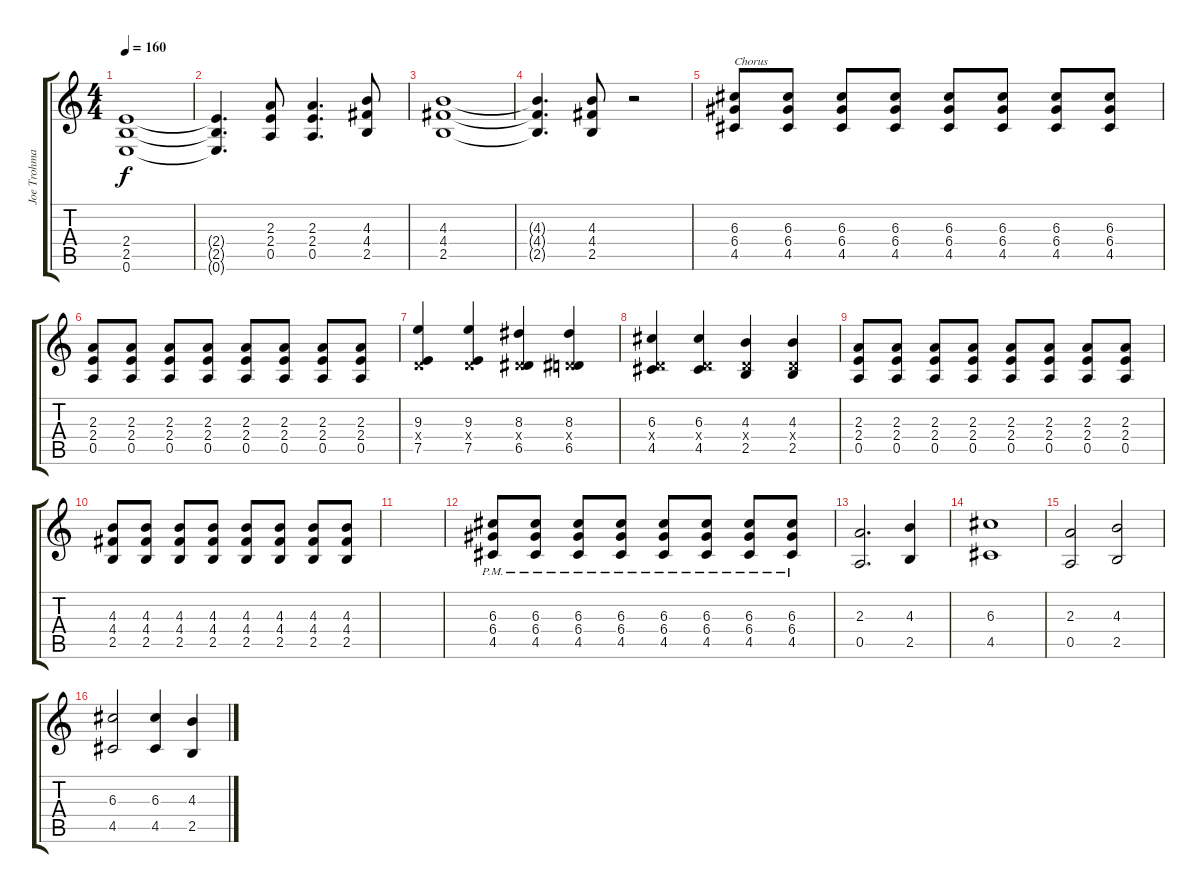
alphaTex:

\track ("Joe Trohman" "Joe Trohma") {instrument overdrivenguitar}
\staff {score tabs}
\tuning (E4 B3 G3 D3 A2 E2) {hide}
\ts (4 4)
\tempo 160
\clef g2
\ks c
(2.4 2.5 0.6).1{dy f} |
(2.4{t} 2.5{t} 0.6{t}).4{d} (2.3 2.4 0.5).8 (2.3 2.4 0.5).4{d} (4.3 4.4 2.5).8 |
(4.3 4.4 2.5).1 |
(4.3{t} 4.4{t} 2.5{t}).4{d} (4.3 4.4 2.5).8 r.2 |
(6.3 6.4 4.5).8{txt "Chorus"} (6.3 6.4 4.5).8 (6.3 6.4 4.5).8 (6.3 6.4 4.5).8 (6.3 6.4 4.5).8 (6.3 6.4 4.5).8 (6.3 6.4 4.5).8 (6.3 6.4 4.5).8 |
(2.3 2.4 0.5).8 (2.3 2.4 0.5).8 (2.3 2.4 0.5).8 (2.3 2.4 0.5).8 (2.3 2.4 0.5).8 (2.3 2.4 0.5).8 (2.3 2.4 0.5).8 (2.3 2.4 0.5).8 |
(9.3 0.4{x} 7.5).4 (9.3 0.4{x} 7.5).4 (8.3 0.4{x} 6.5).4 (8.3 0.4{x} 6.5).4 |
(6.3 0.4{x} 4.5).4 (6.3 0.4{x} 4.5).4 (4.3 0.4{x} 2.5).4 (4.3 0.4{x} 2.5).4 |
(2.3 2.4 0.5).8 (2.3 2.4 0.5).8 (2.3 2.4 0.5).8 (2.3 2.4 0.5).8 (2.3 2.4 0.5).8 (2.3 2.4 0.5).8 (2.3 2.4 0.5).8 (2.3 2.4 0.5).8 |
(4.3 4.4 2.5).8 (4.3 4.4 2.5).8 (4.3 4.4 2.5).8 (4.3 4.4 2.5).8 (4.3 4.4 2.5).8 (4.3 4.4 2.5).8 (4.3 4.4 2.5).8 (4.3 4.4 2.5).8 |
|
(6.3{pm} 6.4{pm} 4.5{pm}).8 (6.3{pm} 6.4{pm} 4.5{pm}).8 (6.3{pm} 6.4{pm} 4.5{pm}).8 (6.3{pm} 6.4{pm} 4.5{pm}).8 (6.3{pm} 6.4{pm} 4.5{pm}).8 (6.3{pm} 6.4{pm} 4.5{pm}).8 (6.3{pm} 6.4{pm} 4.5{pm}).8 (6.3{pm} 6.4{pm} 4.5{pm}).8 |
(2.3 0.5).2{d} (4.3 2.5).4 |
(6.3 4.5).1 |
(2.3 0.5).2 (4.3 2.5).2 |
(6.3 4.5).2 (6.3 4.5).4 (4.3 2.5).4
